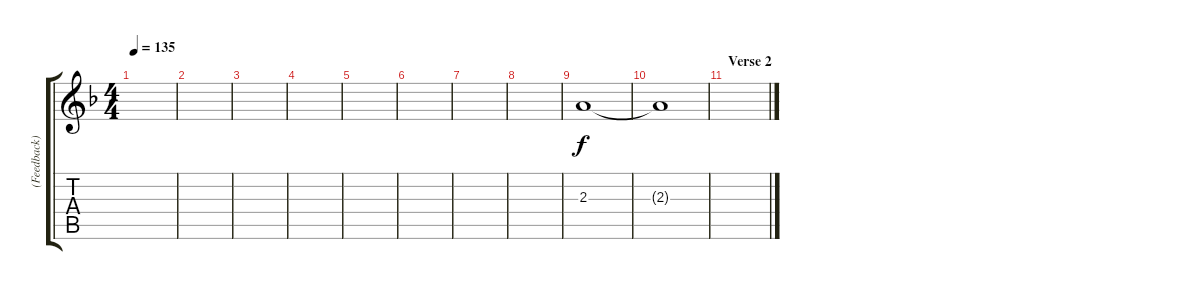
\track ("(Feedback)" "(Feedback)") {instrument guitarharmonics}
\staff {score tabs}
\tuning (E4 B3 G3 D3 A2 D2) {hide}
\ts (4 4)
\tempo 135
\clef g2
\ks f
|
|
|
|
|
|
|
|
2.3.1 |
2.3{t}.1 |
\section ("" "Verse 2")
